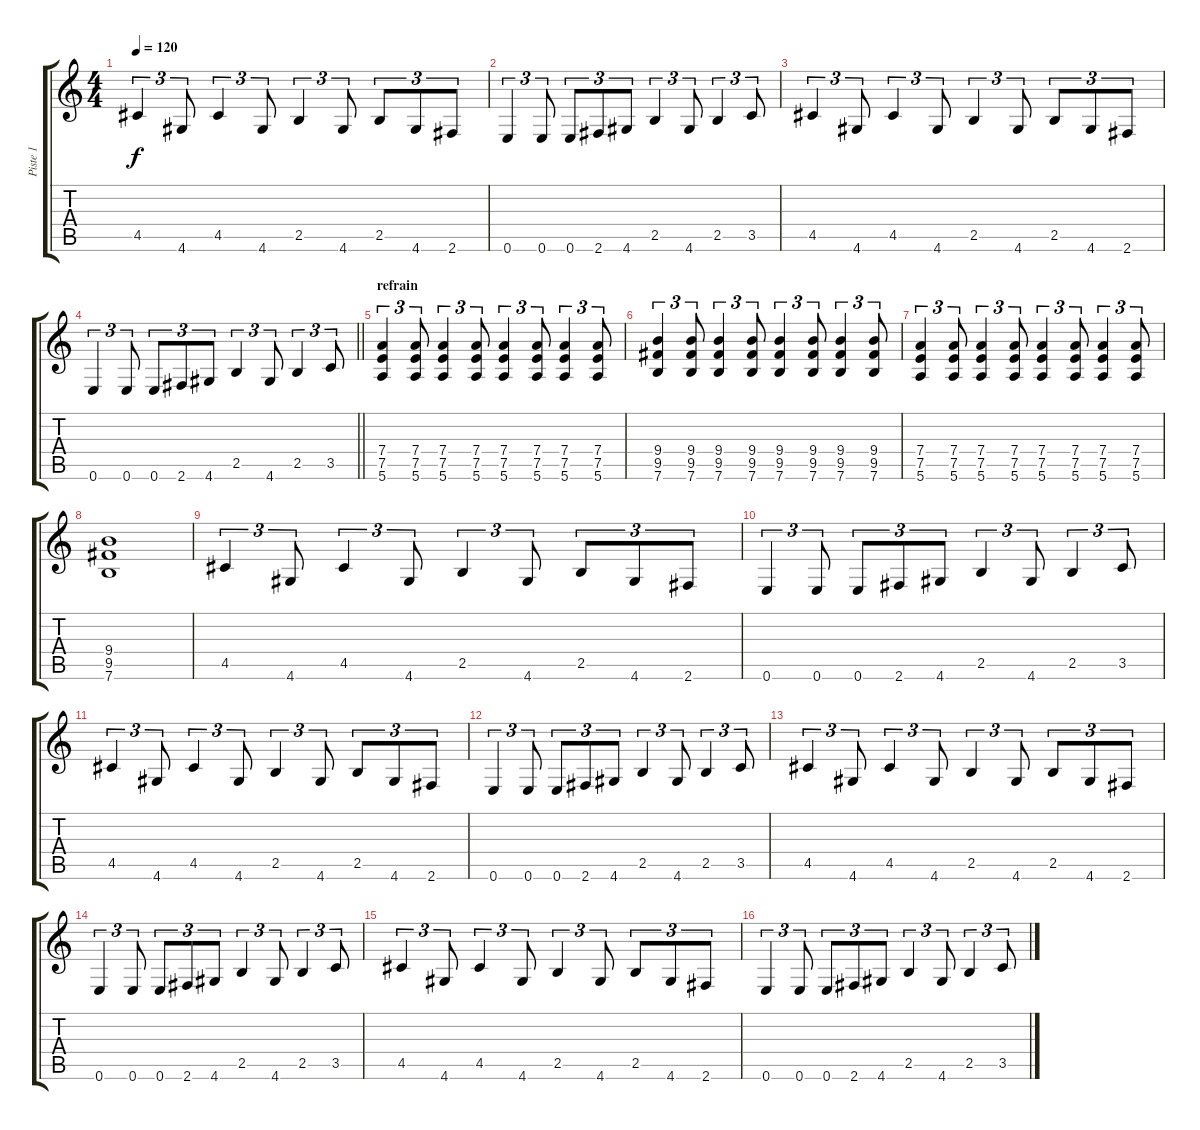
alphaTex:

\track ("Piste 1" "Piste 1") {instrument distortionguitar}
\staff {score tabs}
\tuning (E4 B3 G3 D3 A2 E2) {hide}
\ts (4 4)
\tempo 120
\clef g2
\ks c
4.5.4{tu (3 2) dy f} 4.6.8{tu (3 2)} 4.5.4{tu (3 2)} 4.6.8{tu (3 2)} 2.5.4{tu (3 2)} 4.6.8{tu (3 2)} 2.5.8{tu (3 2)} 4.6.8{tu (3 2)} 2.6.8{tu (3 2)} |
0.6.4{tu (3 2)} 0.6.8{tu (3 2)} 0.6.8{tu (3 2)} 2.6.8{tu (3 2)} 4.6.8{tu (3 2)} 2.5.4{tu (3 2)} 4.6.8{tu (3 2)} 2.5.4{tu (3 2)} 3.5.8{tu (3 2)} |
4.5.4{tu (3 2)} 4.6.8{tu (3 2)} 4.5.4{tu (3 2)} 4.6.8{tu (3 2)} 2.5.4{tu (3 2)} 4.6.8{tu (3 2)} 2.5.8{tu (3 2)} 4.6.8{tu (3 2)} 2.6.8{tu (3 2)} |
\barLineRight lightlight
0.6.4{tu (3 2)} 0.6.8{tu (3 2)} 0.6.8{tu (3 2)} 2.6.8{tu (3 2)} 4.6.8{tu (3 2)} 2.5.4{tu (3 2)} 4.6.8{tu (3 2)} 2.5.4{tu (3 2)} 3.5.8{tu (3 2)} |
\section ("" "refrain")
(7.4 7.5 5.6).4{tu (3 2)} (7.4 7.5 5.6).8{tu (3 2)} (7.4 7.5 5.6).4{tu (3 2)} (7.4 7.5 5.6).8{tu (3 2)} (7.4 7.5 5.6).4{tu (3 2)} (7.4 7.5 5.6).8{tu (3 2)} (7.4 7.5 5.6).4{tu (3 2)} (7.4 7.5 5.6).8{tu (3 2)} |
(9.4 9.5 7.6).4{tu (3 2)} (9.4 9.5 7.6).8{tu (3 2)} (9.4 9.5 7.6).4{tu (3 2)} (9.4 9.5 7.6).8{tu (3 2)} (9.4 9.5 7.6).4{tu (3 2)} (9.4 9.5 7.6).8{tu (3 2)} (9.4 9.5 7.6).4{tu (3 2)} (9.4 9.5 7.6).8{tu (3 2)} |
(7.4 7.5 5.6).4{tu (3 2)} (7.4 7.5 5.6).8{tu (3 2)} (7.4 7.5 5.6).4{tu (3 2)} (7.4 7.5 5.6).8{tu (3 2)} (7.4 7.5 5.6).4{tu (3 2)} (7.4 7.5 5.6).8{tu (3 2)} (7.4 7.5 5.6).4{tu (3 2)} (7.4 7.5 5.6).8{tu (3 2)} |
(9.4 9.5 7.6).1 |
4.5.4{tu (3 2)} 4.6.8{tu (3 2)} 4.5.4{tu (3 2)} 4.6.8{tu (3 2)} 2.5.4{tu (3 2)} 4.6.8{tu (3 2)} 2.5.8{tu (3 2)} 4.6.8{tu (3 2)} 2.6.8{tu (3 2)} |
0.6.4{tu (3 2)} 0.6.8{tu (3 2)} 0.6.8{tu (3 2)} 2.6.8{tu (3 2)} 4.6.8{tu (3 2)} 2.5.4{tu (3 2)} 4.6.8{tu (3 2)} 2.5.4{tu (3 2)} 3.5.8{tu (3 2)} |
4.5.4{tu (3 2)} 4.6.8{tu (3 2)} 4.5.4{tu (3 2)} 4.6.8{tu (3 2)} 2.5.4{tu (3 2)} 4.6.8{tu (3 2)} 2.5.8{tu (3 2)} 4.6.8{tu (3 2)} 2.6.8{tu (3 2)} |
0.6.4{tu (3 2)} 0.6.8{tu (3 2)} 0.6.8{tu (3 2)} 2.6.8{tu (3 2)} 4.6.8{tu (3 2)} 2.5.4{tu (3 2)} 4.6.8{tu (3 2)} 2.5.4{tu (3 2)} 3.5.8{tu (3 2)} |
4.5.4{tu (3 2)} 4.6.8{tu (3 2)} 4.5.4{tu (3 2)} 4.6.8{tu (3 2)} 2.5.4{tu (3 2)} 4.6.8{tu (3 2)} 2.5.8{tu (3 2)} 4.6.8{tu (3 2)} 2.6.8{tu (3 2)} |
0.6.4{tu (3 2)} 0.6.8{tu (3 2)} 0.6.8{tu (3 2)} 2.6.8{tu (3 2)} 4.6.8{tu (3 2)} 2.5.4{tu (3 2)} 4.6.8{tu (3 2)} 2.5.4{tu (3 2)} 3.5.8{tu (3 2)} |
4.5.4{tu (3 2)} 4.6.8{tu (3 2)} 4.5.4{tu (3 2)} 4.6.8{tu (3 2)} 2.5.4{tu (3 2)} 4.6.8{tu (3 2)} 2.5.8{tu (3 2)} 4.6.8{tu (3 2)} 2.6.8{tu (3 2)} |
0.6.4{tu (3 2)} 0.6.8{tu (3 2)} 0.6.8{tu (3 2)} 2.6.8{tu (3 2)} 4.6.8{tu (3 2)} 2.5.4{tu (3 2)} 4.6.8{tu (3 2)} 2.5.4{tu (3 2)} 3.5.8{tu (3 2)}
